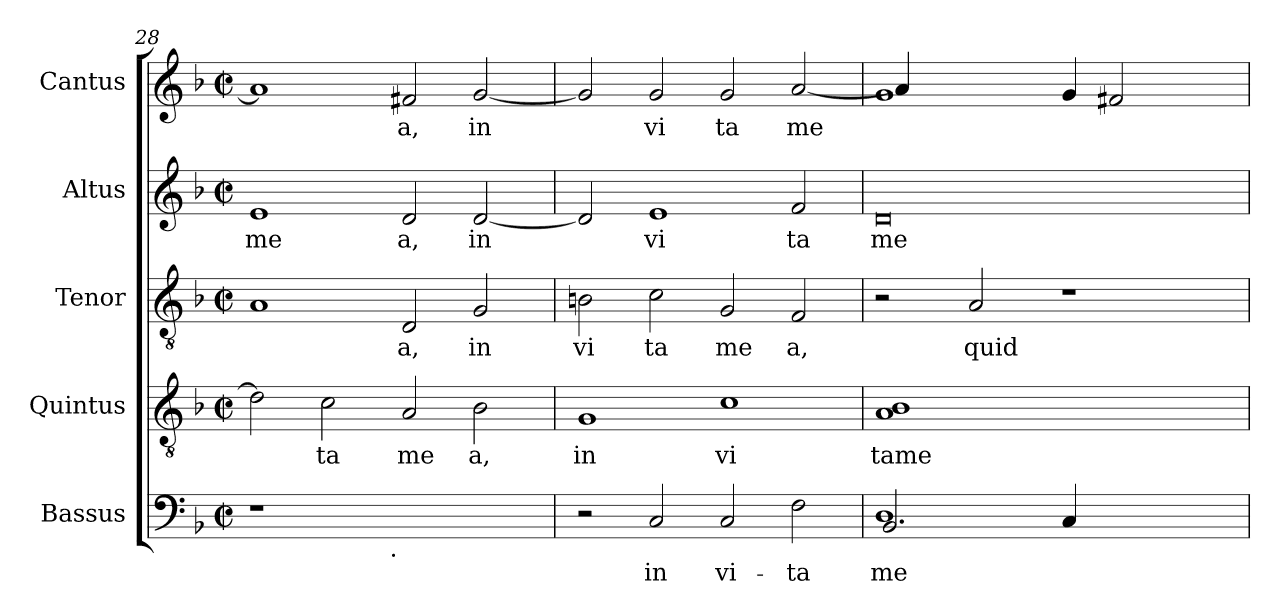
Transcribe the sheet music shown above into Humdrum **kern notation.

**kern	**text	**kern	**text	**kern	**text	**kern	**text	**kern	**text
*part5	*part5	*part4	*part4	*part3	*part3	*part2	*part2	*part1	*part1
*staff5	*staff5	*staff4	*staff4	*staff3	*staff3	*staff2	*staff2	*staff1	*staff1
*I"Bassus	*	*I"Quintus	*	*I"Tenor	*	*I"Altus	*	*I"Cantus	*
*clefF4	*	*clefGv2	*	*clefGv2	*	*clefG2	*	*clefG2	*
*k[b-]	*	*k[b-]	*	*k[b-]	*	*k[b-]	*	*k[b-]	*
*F:	*	*F:	*	*F:	*	*F:	*	*F:	*
*M2/2	*	*M2/2	*	*M2/2	*	*M2/2	*	*M2/2	*
*met(c|)	*	*met(c|)	*	*met(c|)	*	*met(c|)	*	*met(c|)	*
=28	=28	=28	=28	=28	=28	=28	=28	=28	=28
!	!	!	!LO:LY:b:cj	!	!LO:LY:b:cj	!	!LO:LY:b:cj	!	!LO:LY:b:cj
*^	*	*	*	*	*	*	*	*	*
1r	2ryy	.	2d\]	.	1A	.	1e	me	1a]	.
!	!	!	!	!LO:LY:b:cj	!	!	!	!	!	!
.	4...ryy	.	2c\	ta	.	.	.	.	.	.
!	!LO:TX:b:t=.	!	!	!	!	!	!	!	!	!
.	1ryy	.	.	.	.	.	.	.	.	.
!	!	!	!	!LO:LY:b:cj	!	!LO:LY:b:cj	!	!LO:LY:b:cj	!	!LO:LY:b:cj
1ryy	.	.	2A/	me	2D/	a,	2d/	a,	2f#X/	a,
!	!	!	!	!LO:LY:b:cj	!	!LO:LY:b:cj	!	!LO:LY:b:cj	!	!LO:LY:b:cj
.	.	.	2B-\	a,	2G/	in	[<2d/	in	[<2g/	in
.	32ryy	.	.	.	.	.	.	.	.	.
=29	=29	=29	=29	=29	=29	=29	=29	=29	=29	=29
!	!	!	!	!LO:LY:b:cj	!	!LO:LY:b:cj	!	!LO:LY:b:cj	!	!LO:LY:b:cj
*v	*v	*	*	*	*	*	*	*	*	*
2r	.	1G	in	2Bn\	vi	2d/]	.	2g/]	.
!	!LO:LY:b	!	!	!	!LO:LY:b:cj	!	!LO:LY:b:cj	!	!LO:LY:b:cj
2C/	in	.	.	2c\	ta	1e	vi	2g/	vi
!	!LO:LY:b	!	!LO:LY:b:cj	!	!LO:LY:b:cj	!	!	!	!LO:LY:b:cj
2C/	vi-	1c	vi	2G/	me	.	.	2g/	ta
!	!LO:LY:b	!	!	!	!LO:LY:b:cj	!	!LO:LY:b:cj	!	!LO:LY:b:cj
2F\	-ta	.	.	2F/	a,	2f/	ta	[<2a/	me
=30	=30	=30	=30	=30	=30	=30	=30	=30	=30
*^	*	*	*	*	*	*	*	*	*
!	!	!LO:LY:b	!	!LO:LY:b:cj	!	!	!	!LO:LY:b:cj	!	!LO:LY:b:cj
*	*	*	*	*	*	*	*	*	*^	*
1D	2.BB-/	me-	1B- 1A	tame	2r	.	0d	me	1g	4a/]	.
.	.	.	.	.	.	.	.	.	.	4ryy	.
!	!	!	!	!	!	!LO:LY:b:cj	!	!	!	!	!
.	.	.	.	.	2A/	quid	.	.	.	1.ryy	.
.	2.ryy	.	.	.	.	.	.	.	.	.	.
!	!	!LO:LY:b	!	!	!	!	!	!	!	!	!LO:LY:b:cj
4C/	.	--	1ryy	.	1r	.	.	.	4g/	.	.
!	!	!	!	!	!	!	!	!	!	!	!LO:LY:b:cj
2.ryy	.	.	.	.	.	.	.	.	2f#/	.	.
.	2ryy	.	.	.	.	.	.	.	.	.	.
.	.	.	.	.	.	.	.	.	4ryy	.	.
*v	*v	*	*	*	*	*	*	*	*v	*v	*
=	=	=	=	=	=	=	=	=	=
*-	*-	*-	*-	*-	*-	*-	*-	*-	*-
